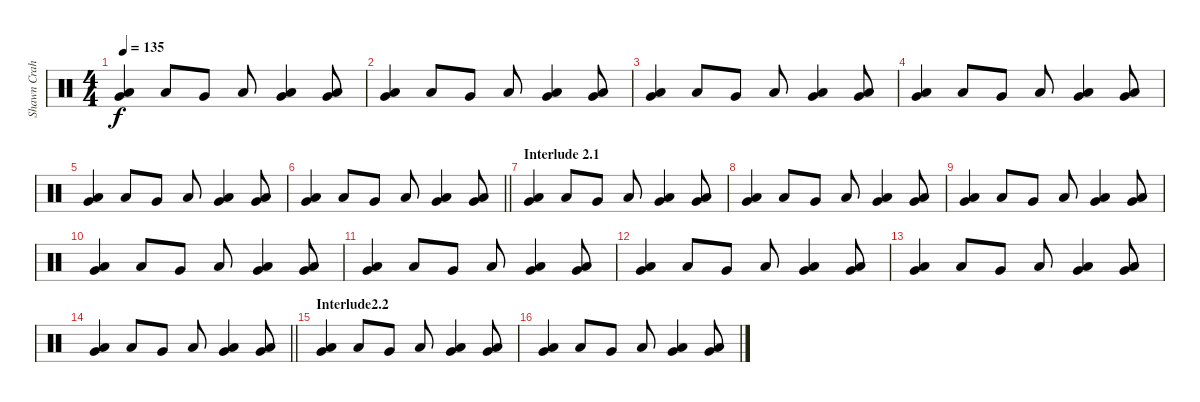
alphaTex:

\track ("Shawn Crahan" "Shawn Crah") {instrument percussion}
\staff {score}
\articulation defaults
\ts (4 4)
\tempo 135
\clef neutral
\ks c
("Very Low Tom (hit)" "Low Floor Tom (hit)").4{dy f} "Low Tom (hit)".8 "Very Low Tom (hit)".8 "Low Floor Tom (hit)".8 ("Low Tom (hit)" "Very Low Tom (hit)").4 ("Very Low Tom (hit)" "Low Floor Tom (hit)").8 |
("Very Low Tom (hit)" "Low Floor Tom (hit)").4 "Low Tom (hit)".8 "Very Low Tom (hit)".8 "Low Floor Tom (hit)".8 ("Low Tom (hit)" "Very Low Tom (hit)").4 ("Very Low Tom (hit)" "Low Floor Tom (hit)").8 |
("Very Low Tom (hit)" "Low Floor Tom (hit)").4 "Low Tom (hit)".8 "Very Low Tom (hit)".8 "Low Floor Tom (hit)".8 ("Low Tom (hit)" "Very Low Tom (hit)").4 ("Very Low Tom (hit)" "Low Floor Tom (hit)").8 |
("Very Low Tom (hit)" "Low Floor Tom (hit)").4 "Low Tom (hit)".8 "Very Low Tom (hit)".8 "Low Floor Tom (hit)".8 ("Low Tom (hit)" "Very Low Tom (hit)").4 ("Very Low Tom (hit)" "Low Floor Tom (hit)").8 |
("Very Low Tom (hit)" "Low Floor Tom (hit)").4 "Low Tom (hit)".8 "Very Low Tom (hit)".8 "Low Floor Tom (hit)".8 ("Low Tom (hit)" "Very Low Tom (hit)").4 ("Very Low Tom (hit)" "Low Floor Tom (hit)").8 |
\barLineRight lightlight
("Very Low Tom (hit)" "Low Floor Tom (hit)").4 "Low Tom (hit)".8 "Very Low Tom (hit)".8 "Low Floor Tom (hit)".8 ("Low Tom (hit)" "Very Low Tom (hit)").4 ("Very Low Tom (hit)" "Low Floor Tom (hit)").8 |
\section ("" "Interlude 2.1")
("Very Low Tom (hit)" "Low Floor Tom (hit)").4 "Low Tom (hit)".8 "Very Low Tom (hit)".8 "Low Floor Tom (hit)".8 ("Low Tom (hit)" "Very Low Tom (hit)").4 ("Very Low Tom (hit)" "Low Floor Tom (hit)").8 |
("Very Low Tom (hit)" "Low Floor Tom (hit)").4 "Low Tom (hit)".8 "Very Low Tom (hit)".8 "Low Floor Tom (hit)".8 ("Low Tom (hit)" "Very Low Tom (hit)").4 ("Very Low Tom (hit)" "Low Floor Tom (hit)").8 |
("Very Low Tom (hit)" "Low Floor Tom (hit)").4 "Low Tom (hit)".8 "Very Low Tom (hit)".8 "Low Floor Tom (hit)".8 ("Low Tom (hit)" "Very Low Tom (hit)").4 ("Very Low Tom (hit)" "Low Floor Tom (hit)").8 |
("Very Low Tom (hit)" "Low Floor Tom (hit)").4 "Low Tom (hit)".8 "Very Low Tom (hit)".8 "Low Floor Tom (hit)".8 ("Low Tom (hit)" "Very Low Tom (hit)").4 ("Very Low Tom (hit)" "Low Floor Tom (hit)").8 |
("Very Low Tom (hit)" "Low Floor Tom (hit)").4 "Low Tom (hit)".8 "Very Low Tom (hit)".8 "Low Floor Tom (hit)".8 ("Low Tom (hit)" "Very Low Tom (hit)").4 ("Very Low Tom (hit)" "Low Floor Tom (hit)").8 |
("Very Low Tom (hit)" "Low Floor Tom (hit)").4 "Low Tom (hit)".8 "Very Low Tom (hit)".8 "Low Floor Tom (hit)".8 ("Low Tom (hit)" "Very Low Tom (hit)").4 ("Very Low Tom (hit)" "Low Floor Tom (hit)").8 |
("Very Low Tom (hit)" "Low Floor Tom (hit)").4 "Low Tom (hit)".8 "Very Low Tom (hit)".8 "Low Floor Tom (hit)".8 ("Low Tom (hit)" "Very Low Tom (hit)").4 ("Very Low Tom (hit)" "Low Floor Tom (hit)").8 |
\barLineRight lightlight
("Very Low Tom (hit)" "Low Floor Tom (hit)").4 "Low Tom (hit)".8 "Very Low Tom (hit)".8 "Low Floor Tom (hit)".8 ("Low Tom (hit)" "Very Low Tom (hit)").4 ("Very Low Tom (hit)" "Low Floor Tom (hit)").8 |
\section ("" "Interlude2.2")
("Very Low Tom (hit)" "Low Floor Tom (hit)").4 "Low Tom (hit)".8 "Very Low Tom (hit)".8 "Low Floor Tom (hit)".8 ("Low Tom (hit)" "Very Low Tom (hit)").4 ("Very Low Tom (hit)" "Low Floor Tom (hit)").8 |
("Very Low Tom (hit)" "Low Floor Tom (hit)").4 "Low Tom (hit)".8 "Very Low Tom (hit)".8 "Low Floor Tom (hit)".8 ("Low Tom (hit)" "Very Low Tom (hit)").4 ("Very Low Tom (hit)" "Low Floor Tom (hit)").8
